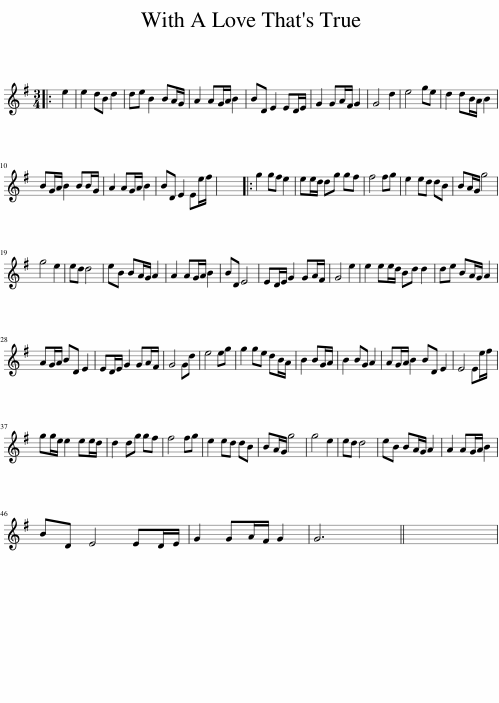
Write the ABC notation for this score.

X:1
L:1/8
M:3/4
I:linebreak $
K:G
V:1 treble
V:1
|: e2 | e2 dB d2 | de B2 BA/G/ | A2 AG/A/ B2 | BD E2 ED/E/ | %5
 G2 GA/F/ G2 | G4 d2 | e4 ge | d2 dB/A/ B2 |$ BG/A/ B2 BB/G/ | %10
 A2 AG/A/ B2 | BD E2 Ee/f/ | x6 |: g2 gf e2 | ee/d/ dg gf | %15
 f4 fg | e2 ed dB | BA/G/ g4 |$ g4 e2 | ed d4 | %20
 eB BA/G/ A2 | A2 AG/A/ B2 | BD E4 | ED/E/ G2 GA/F/ | G4 e2 | %25
 e2 ee/d/ Bd d2 | de BA/G/ A2 |$ AG/A/ BD E2 | ED/E/ G2 GA/F/ | G4 Gd | %30
 e4 eg | g2 ge dB/A/ | B2 BG/A/ | B2 BG A2 | AG/A/ B2 BD E2 | %35
 E4 Ee/f/ |$ gg/e/ e2 ee/d/ | d2 dg gf | f4 fg | e2 ed dB | %40
 BA/G/ g4 | g4 e2 | ed d4 | eB BA/G/ A2 | A2 AG/A/ B2 |$ %45
 BD E4 ED/E/ | G2 GA/F/ G2 | G6 || x6 | %49
